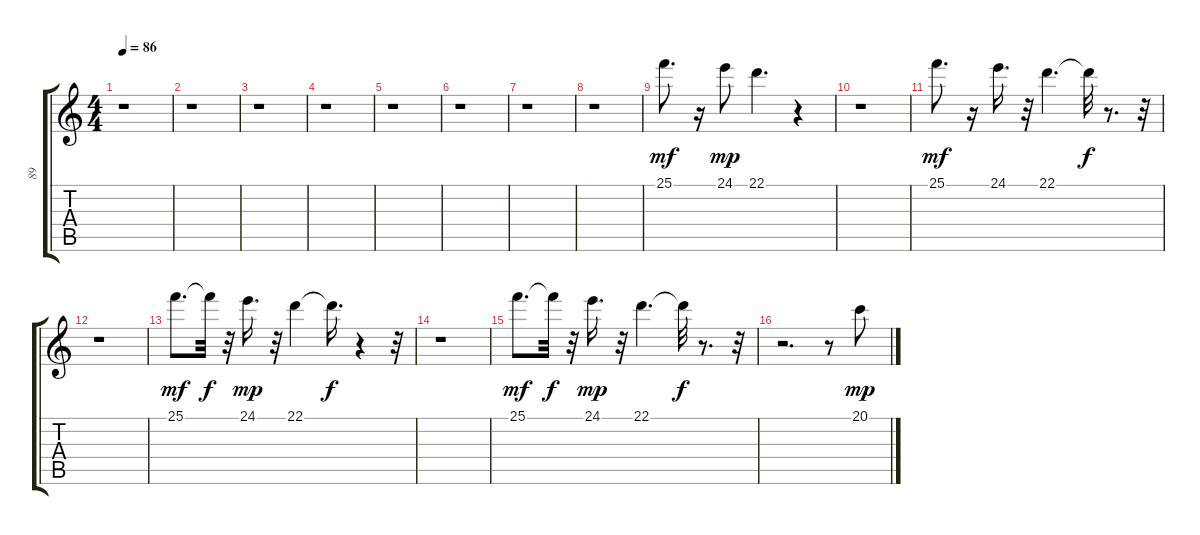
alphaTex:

\track ("89" "89") {instrument pad1newage}
\staff {score tabs}
\tuning (E4 B3 G3 D3 A2 E2) {hide}
\ts (4 4)
\tempo 86
\clef g2
\ks c
r.1{dy f} |
r.1 |
r.1 |
r.1 |
r.1 |
r.1 |
r.1 |
r.1 |
25.1.8{d dy mf} r.16 24.1.8{dy mp} 22.1.4{d} r.4 |
r.1 |
25.1.8{d dy mf} r.16 24.1.16{d} r.32 22.1.4{d} 22.1{t}.32{dy f} r.8{d} r.32 |
r.1 |
25.1.8{d dy mf} 25.1{t}.32{dy f} r.32 24.1.16{d dy mp} r.32 22.1.4 22.1{t}.16{d dy f} r.4 r.32 |
r.1 |
25.1.8{d dy mf} 25.1{t}.32{dy f} r.32 24.1.16{d dy mp} r.32 22.1.4{d} 22.1{t}.32{dy f} r.8{d} r.32 |
r.2{d} r.8 20.1.8{dy mp}
